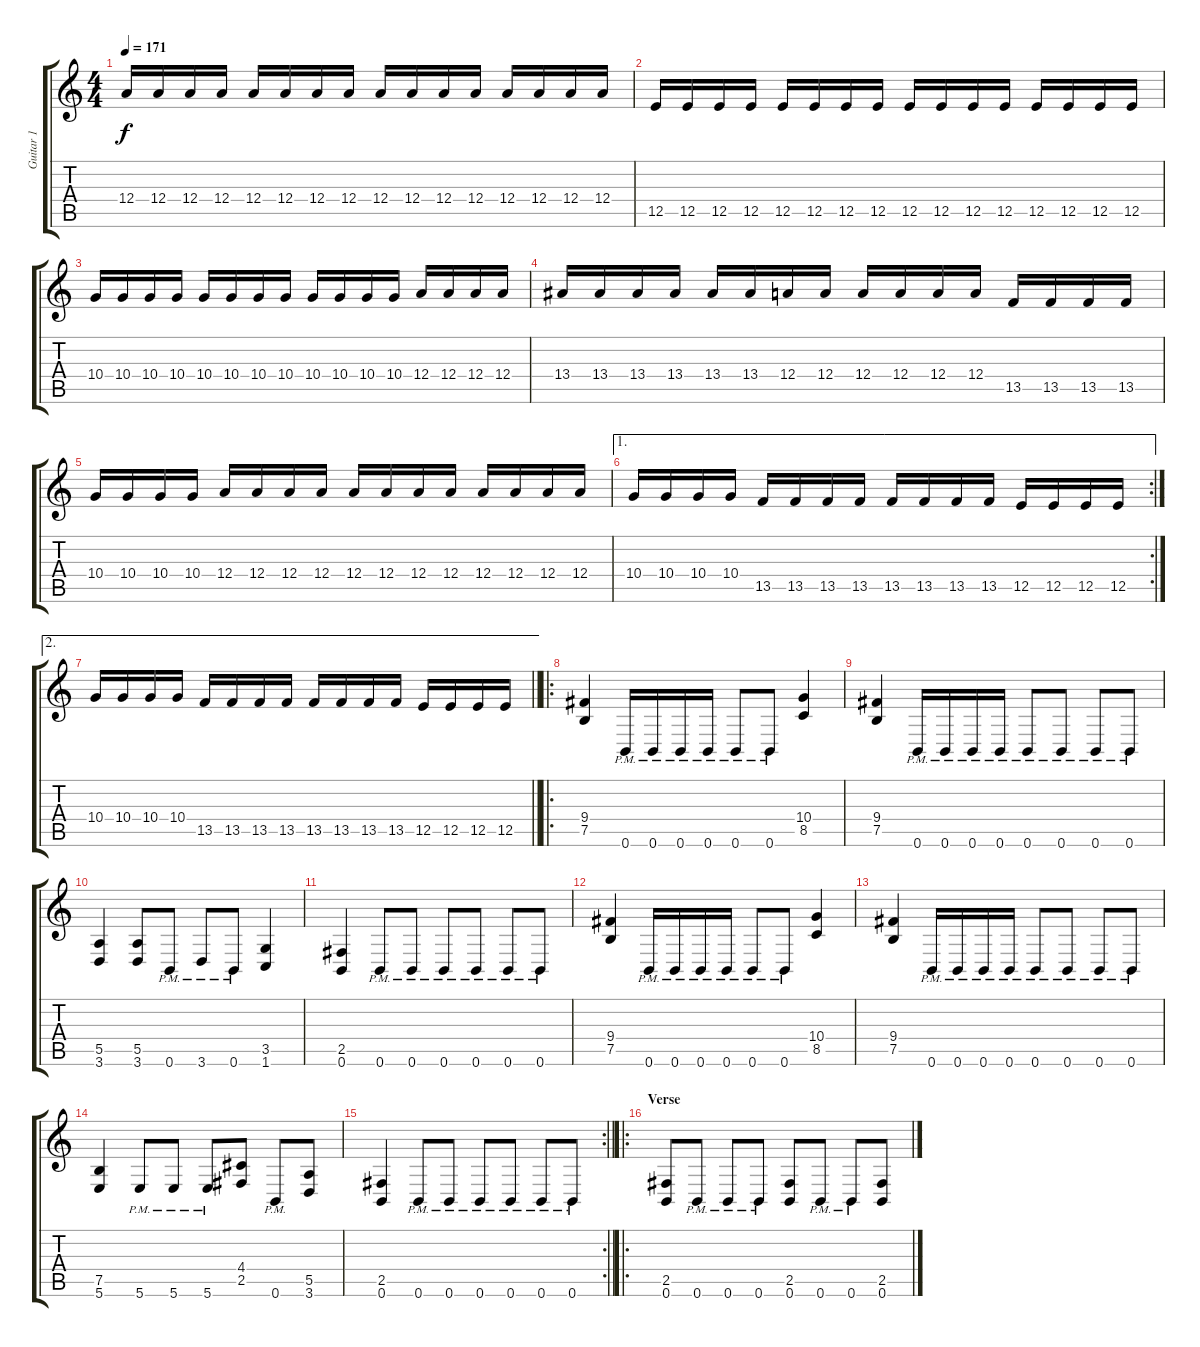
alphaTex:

\track ("Guitar 1" "Guitar 1") {instrument distortionguitar}
\staff {score tabs}
\tuning (B3 Gb3 D3 A2 E2 B1) {hide}
\ts (4 4)
\tempo 171
\clef g2
\ks c
12.4.16{dy f} 12.4.16 12.4.16 12.4.16 12.4.16 12.4.16 12.4.16 12.4.16 12.4.16 12.4.16 12.4.16 12.4.16 12.4.16 12.4.16 12.4.16 12.4.16 |
12.5.16 12.5.16 12.5.16 12.5.16 12.5.16 12.5.16 12.5.16 12.5.16 12.5.16 12.5.16 12.5.16 12.5.16 12.5.16 12.5.16 12.5.16 12.5.16 |
10.4.16 10.4.16 10.4.16 10.4.16 10.4.16 10.4.16 10.4.16 10.4.16 10.4.16 10.4.16 10.4.16 10.4.16 12.4.16 12.4.16 12.4.16 12.4.16 |
13.4.16 13.4.16 13.4.16 13.4.16 13.4.16 13.4.16 12.4.16 12.4.16 12.4.16 12.4.16 12.4.16 12.4.16 13.5.16 13.5.16 13.5.16 13.5.16 |
10.4.16 10.4.16 10.4.16 10.4.16 12.4.16 12.4.16 12.4.16 12.4.16 12.4.16 12.4.16 12.4.16 12.4.16 12.4.16 12.4.16 12.4.16 12.4.16 |
\ae 1
\rc 2
10.4.16 10.4.16 10.4.16 10.4.16 13.5.16 13.5.16 13.5.16 13.5.16 13.5.16 13.5.16 13.5.16 13.5.16 12.5.16 12.5.16 12.5.16 12.5.16 |
\ae 2
\barLineRight lightlight
10.4.16 10.4.16 10.4.16 10.4.16 13.5.16 13.5.16 13.5.16 13.5.16 13.5.16 13.5.16 13.5.16 13.5.16 12.5.16 12.5.16 12.5.16 12.5.16 |
\ro
\section ("" "")
(9.4 7.5).4 0.6{pm}.16 0.6{pm}.16 0.6{pm}.16 0.6{pm}.16 0.6{pm}.8 0.6{pm}.8 (10.4 8.5).4 |
(9.4 7.5).4 0.6{pm}.16 0.6{pm}.16 0.6{pm}.16 0.6{pm}.16 0.6{pm}.8 0.6{pm}.8 0.6{pm}.8 0.6{pm}.8 |
(5.5 3.6).4 (5.5 3.6).8 0.6{pm}.8 3.6{pm}.8 0.6{pm}.8 (3.5 1.6).4 |
(2.5 0.6).4 0.6{pm}.8 0.6{pm}.8 0.6{pm}.8 0.6{pm}.8 0.6{pm}.8 0.6{pm}.8 |
(9.4 7.5).4 0.6{pm}.16 0.6{pm}.16 0.6{pm}.16 0.6{pm}.16 0.6{pm}.8 0.6{pm}.8 (10.4 8.5).4 |
(9.4 7.5).4 0.6{pm}.16 0.6{pm}.16 0.6{pm}.16 0.6{pm}.16 0.6{pm}.8 0.6{pm}.8 0.6{pm}.8 0.6{pm}.8 |
(7.5 5.6).4 5.6{pm}.8 5.6{pm}.8 5.6{pm}.8 (4.4 2.5).8 0.6{pm}.8 (5.5 3.6).8 |
\rc 2
\barLineRight lightlight
(2.5 0.6).4 0.6{pm}.8 0.6{pm}.8 0.6{pm}.8 0.6{pm}.8 0.6{pm}.8 0.6{pm}.8 |
\ro
\section ("" "Verse")
(2.5 0.6).8 0.6{pm}.8 0.6{pm}.8 0.6{pm}.8 (2.5 0.6).8 0.6{pm}.8 0.6{pm}.8 (2.5 0.6).8
